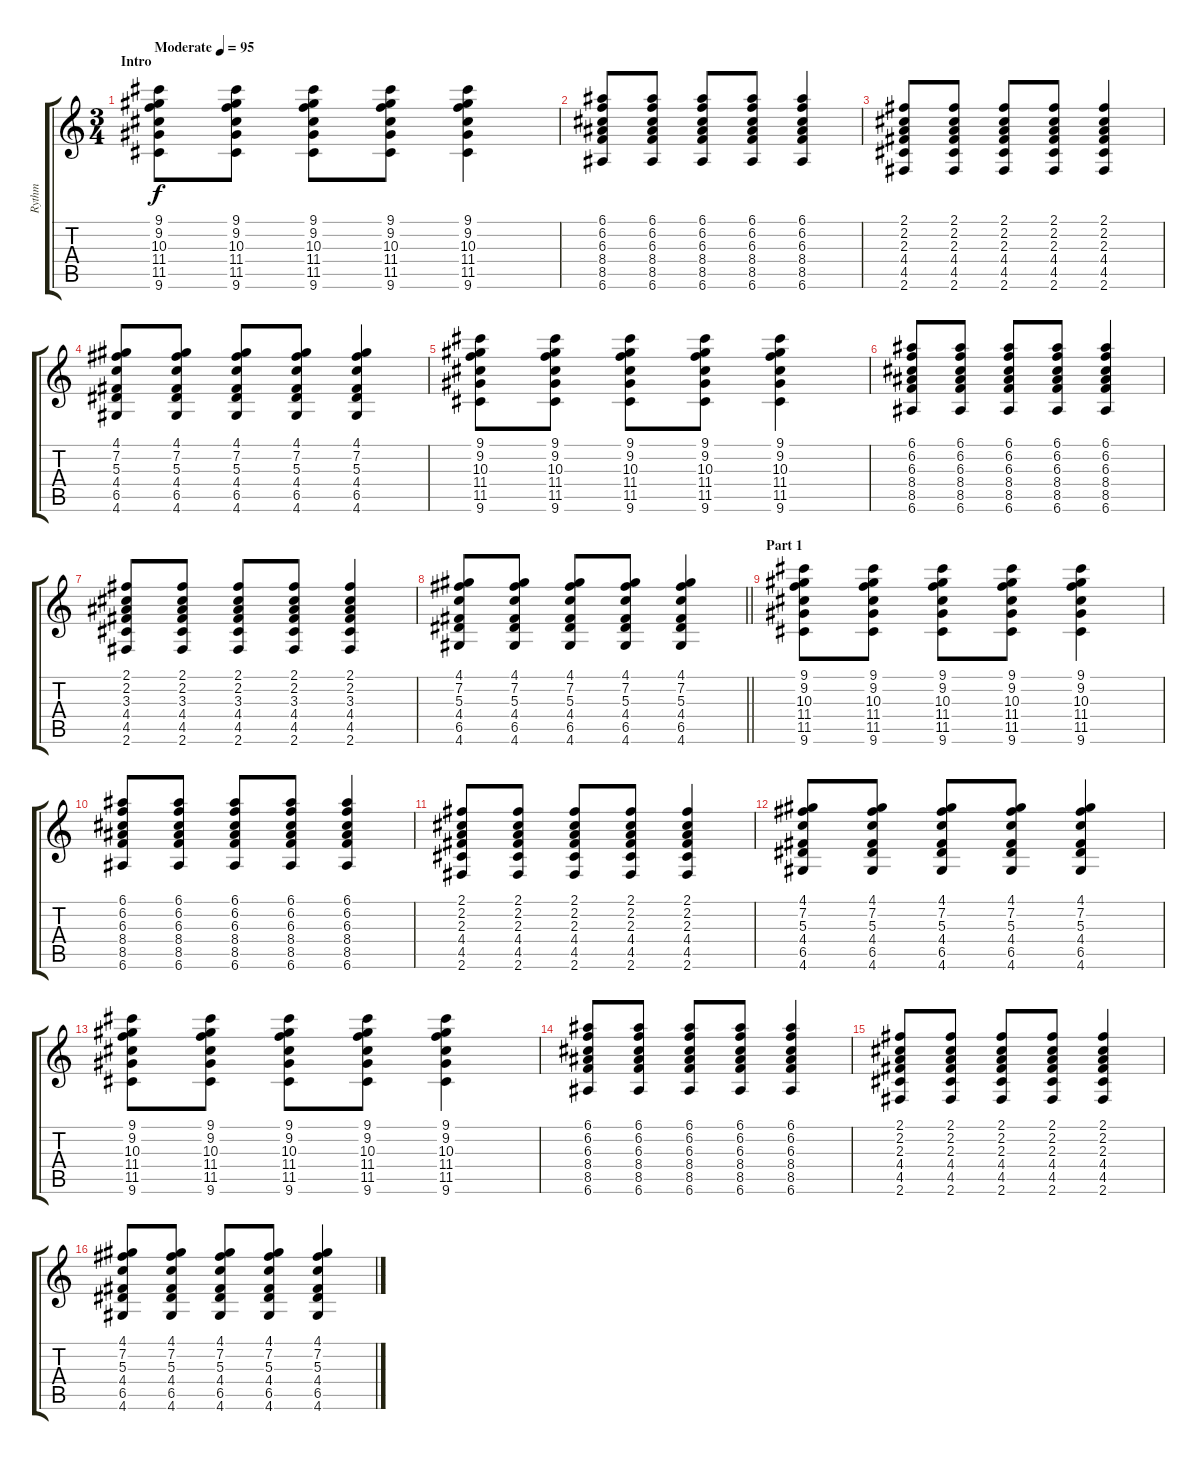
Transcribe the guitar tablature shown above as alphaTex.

\track ("Rythm" "Rythm") {instrument acousticguitarnylon}
\staff {score tabs}
\tuning (E4 B3 G3 D3 A2 E2) {hide}
\ts (3 4)
\section ("" "Intro")
\tempo (95 "Moderate")
\clef g2
\ks c
(9.1 9.2 10.3 11.4 11.5 9.6).8{dy f instrument acousticguitarnylon} (9.1 9.2 10.3 11.4 11.5 9.6).8 (9.1 9.2 10.3 11.4 11.5 9.6).8 (9.1 9.2 10.3 11.4 11.5 9.6).8 (9.1 9.2 10.3 11.4 11.5 9.6).4 |
(6.1 6.2 6.3 8.4 8.5 6.6).8 (6.1 6.2 6.3 8.4 8.5 6.6).8 (6.1 6.2 6.3 8.4 8.5 6.6).8 (6.1 6.2 6.3 8.4 8.5 6.6).8 (6.1 6.2 6.3 8.4 8.5 6.6).4 |
(2.1 2.2 2.3 4.4 4.5 2.6).8 (2.1 2.2 2.3 4.4 4.5 2.6).8 (2.1 2.2 2.3 4.4 4.5 2.6).8 (2.1 2.2 2.3 4.4 4.5 2.6).8 (2.1 2.2 2.3 4.4 4.5 2.6).4 |
(4.1 7.2 5.3 4.4 6.5 4.6).8 (4.1 7.2 5.3 4.4 6.5 4.6).8 (4.1 7.2 5.3 4.4 6.5 4.6).8 (4.1 7.2 5.3 4.4 6.5 4.6).8 (4.1 7.2 5.3 4.4 6.5 4.6).4 |
(9.1 9.2 10.3 11.4 11.5 9.6).8 (9.1 9.2 10.3 11.4 11.5 9.6).8 (9.1 9.2 10.3 11.4 11.5 9.6).8 (9.1 9.2 10.3 11.4 11.5 9.6).8 (9.1 9.2 10.3 11.4 11.5 9.6).4 |
(6.1 6.2 6.3 8.4 8.5 6.6).8 (6.1 6.2 6.3 8.4 8.5 6.6).8 (6.1 6.2 6.3 8.4 8.5 6.6).8 (6.1 6.2 6.3 8.4 8.5 6.6).8 (6.1 6.2 6.3 8.4 8.5 6.6).4 |
(2.1 2.2 3.3 4.4 4.5 2.6).8 (2.1 2.2 3.3 4.4 4.5 2.6).8 (2.1 2.2 3.3 4.4 4.5 2.6).8 (2.1 2.2 3.3 4.4 4.5 2.6).8 (2.1 2.2 3.3 4.4 4.5 2.6).4 |
\barLineRight lightlight
(4.1 7.2 5.3 4.4 6.5 4.6).8 (4.1 7.2 5.3 4.4 6.5 4.6).8 (4.1 7.2 5.3 4.4 6.5 4.6).8 (4.1 7.2 5.3 4.4 6.5 4.6).8 (4.1 7.2 5.3 4.4 6.5 4.6).4 |
\section ("" "Part 1")
(9.1 9.2 10.3 11.4 11.5 9.6).8 (9.1 9.2 10.3 11.4 11.5 9.6).8 (9.1 9.2 10.3 11.4 11.5 9.6).8 (9.1 9.2 10.3 11.4 11.5 9.6).8 (9.1 9.2 10.3 11.4 11.5 9.6).4 |
(6.1 6.2 6.3 8.4 8.5 6.6).8 (6.1 6.2 6.3 8.4 8.5 6.6).8 (6.1 6.2 6.3 8.4 8.5 6.6).8 (6.1 6.2 6.3 8.4 8.5 6.6).8 (6.1 6.2 6.3 8.4 8.5 6.6).4 |
(2.1 2.2 2.3 4.4 4.5 2.6).8 (2.1 2.2 2.3 4.4 4.5 2.6).8 (2.1 2.2 2.3 4.4 4.5 2.6).8 (2.1 2.2 2.3 4.4 4.5 2.6).8 (2.1 2.2 2.3 4.4 4.5 2.6).4 |
(4.1 7.2 5.3 4.4 6.5 4.6).8 (4.1 7.2 5.3 4.4 6.5 4.6).8 (4.1 7.2 5.3 4.4 6.5 4.6).8 (4.1 7.2 5.3 4.4 6.5 4.6).8 (4.1 7.2 5.3 4.4 6.5 4.6).4 |
(9.1 9.2 10.3 11.4 11.5 9.6).8 (9.1 9.2 10.3 11.4 11.5 9.6).8 (9.1 9.2 10.3 11.4 11.5 9.6).8 (9.1 9.2 10.3 11.4 11.5 9.6).8 (9.1 9.2 10.3 11.4 11.5 9.6).4 |
(6.1 6.2 6.3 8.4 8.5 6.6).8 (6.1 6.2 6.3 8.4 8.5 6.6).8 (6.1 6.2 6.3 8.4 8.5 6.6).8 (6.1 6.2 6.3 8.4 8.5 6.6).8 (6.1 6.2 6.3 8.4 8.5 6.6).4 |
(2.1 2.2 2.3 4.4 4.5 2.6).8 (2.1 2.2 2.3 4.4 4.5 2.6).8 (2.1 2.2 2.3 4.4 4.5 2.6).8 (2.1 2.2 2.3 4.4 4.5 2.6).8 (2.1 2.2 2.3 4.4 4.5 2.6).4 |
(4.1 7.2 5.3 4.4 6.5 4.6).8 (4.1 7.2 5.3 4.4 6.5 4.6).8 (4.1 7.2 5.3 4.4 6.5 4.6).8 (4.1 7.2 5.3 4.4 6.5 4.6).8 (4.1 7.2 5.3 4.4 6.5 4.6).4
